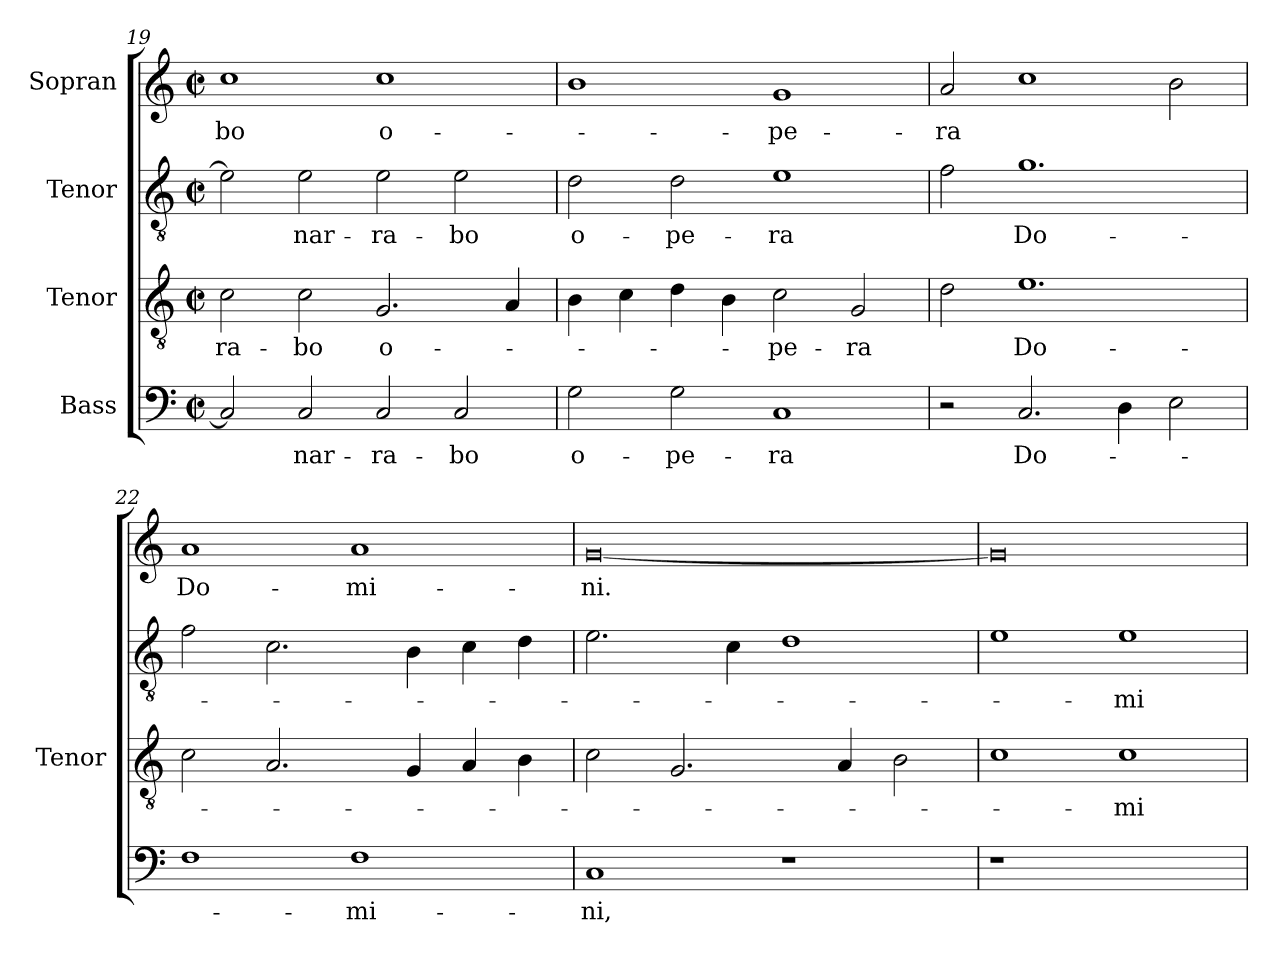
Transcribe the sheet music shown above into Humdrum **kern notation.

**kern	**text	**kern	**text	**kern	**text	**kern	**text
*part4	*part4	*part3	*part3	*part2	*part2	*part1	*part1
*staff4	*staff4	*staff3	*staff3	*staff2	*staff2	*staff1	*staff1
*I"Bass	*	*I"Tenor	*	*I"Tenor	*	*I"Sopran	*
*	*	*I'Tenor	*	*	*	*	*
*clefF4	*	*clefGv2	*	*clefGv2	*	*clefG2	*
*	*	*ITrd7c12	*	*ITrd7c12	*	*	*
*k[]	*	*k[]	*	*k[]	*	*k[]	*
*M2/2	*	*M2/2	*	*M2/2	*	*M2/2	*
*met(c|)	*	*met(c|)	*	*met(c|)	*	*met(c|)	*
=19	=19	=19	=19	=19	=19	=19	=19
!	!	!	!LO:LY:b:color=#000000	!	!	!	!
!	!	!	!	!	!	!	!LO:LY:b:color=#000000
2Ci/]	.	2Ci\	-ra-	2Ei\]	.	1cci	-bo
!	!LO:LY:b:color=#000000	!	!	!	!	!	!
!	!	!	!LO:LY:b:color=#000000	!	!	!	!
!	!	!	!	!	!LO:LY:b:color=#000000	!	!
2Ci/	nar-	2Ci\	-bo	2Ei\	nar-	.	.
!	!LO:LY:b:color=#000000	!	!	!	!	!	!
!	!	!	!LO:LY:b:color=#000000	!	!	!	!
!	!	!	!	!	!LO:LY:b:color=#000000	!	!
!	!	!	!	!	!	!	!LO:LY:b:color=#000000
2Ci/	-ra-	2.GGi/	o-	2Ei\	-ra-	1cci	o-
!	!LO:LY:b:color=#000000	!	!	!	!	!	!
!	!	!	!	!	!LO:LY:b:color=#000000	!	!
2Ci/	-bo	.	.	2Ei\	-bo	.	.
.	.	4AAi/	.	.	.	.	.
=20	=20	=20	=20	=20	=20	=20	=20
!	!LO:LY:b:color=#000000	!	!	!	!	!	!
!	!	!	!	!	!LO:LY:b:color=#000000	!	!
2Gi\	o-	4BBi\	.	2Di\	o-	1bi	.
.	.	4Ci\	.	.	.	.	.
!	!LO:LY:b:color=#000000	!	!	!	!	!	!
!	!	!	!	!	!LO:LY:b:color=#000000	!	!
2Gi\	-pe-	4Di\	.	2Di\	-pe-	.	.
.	.	4BBi\	.	.	.	.	.
!	!LO:LY:b:color=#000000	!	!	!	!	!	!
!	!	!	!LO:LY:b:color=#000000	!	!	!	!
!	!	!	!	!	!LO:LY:b:color=#000000	!	!
!	!	!	!	!	!	!	!LO:LY:b:color=#000000
1Ci	-ra	2Ci\	-pe-	1Ei	-ra	1gi	-pe-
!	!	!	!LO:LY:b:color=#000000	!	!	!	!
.	.	2GGi/	-ra	.	.	.	.
=21	=21	=21	=21	=21	=21	=21	=21
!	!	!	!	!	!	!	!LO:LY:b:color=#000000
2r	.	2Di\	.	2Fi\	.	2ai/	-ra
!	!LO:LY:b:color=#000000	!	!	!	!	!	!
!	!	!	!LO:LY:b:color=#000000	!	!	!	!
!	!	!	!	!	!LO:LY:b:color=#000000	!	!
2.Ci/	Do-	1.Ei	Do-	1.Gi	Do-	1cci	.
4Di\	.	.	.	.	.	.	.
2Ei\	.	.	.	.	.	2bi\	.
!!LO:PB:g=z
=22	=22	=22	=22	=22	=22	=22	=22
!	!	!	!	!	!	!	!LO:LY:b:color=#000000
1Fi	.	2Ci\	.	2Fi\	.	1ai	Do-
.	.	2.AAi/	.	2.Ci\	.	.	.
!	!LO:LY:b:color=#000000	!	!	!	!	!	!
!	!	!	!	!	!	!	!LO:LY:b:color=#000000
1Fi	-mi-	.	.	.	.	1ai	-mi-
.	.	4GGi/	.	4BBi\	.	.	.
.	.	4AAi/	.	4Ci\	.	.	.
.	.	4BBi\	.	4Di\	.	.	.
=23	=23	=23	=23	=23	=23	=23	=23
!	!LO:LY:b:color=#000000	!	!	!	!	!	!
!	!	!	!	!	!	!	!LO:LY:b:color=#000000
1Ci	-ni,	2Ci\	.	2.Ei\	.	[<0gi	-ni.
.	.	2.GGi/	.	.	.	.	.
.	.	.	.	4Ci\	.	.	.
1r	.	.	.	1Di	.	.	.
.	.	4AAi/	.	.	.	.	.
.	.	2BBi\	.	.	.	.	.
=24	=24	=24	=24	=24	=24	=24	=24
!LO:N:vis=1	!	!	!	!	!	!	!
1r	.	1Ci	.	1Ei	.	0gi]	.
!	!	!	!LO:LY:b:color=#000000	!	!	!	!
!	!	!	!	!	!LO:LY:b:color=#000000	!	!
1ryy	.	1Ci	-mi-	1Ei	-mi-	.	.
=	=	=	=	=	=	=	=
*-	*-	*-	*-	*-	*-	*-	*-
